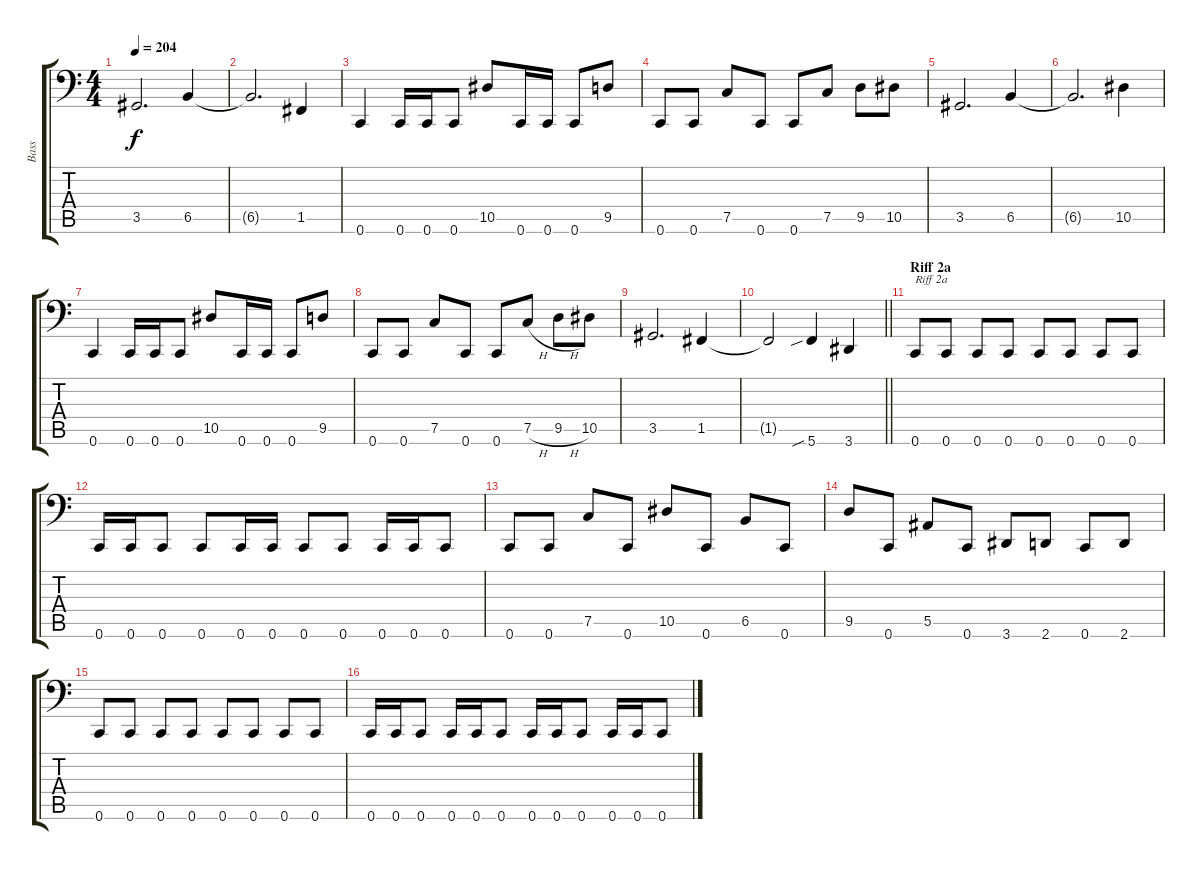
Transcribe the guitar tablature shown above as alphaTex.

\track ("Bass" "Bass") {instrument electricbasspick}
\staff {score tabs}
\tuning (C3 G2 Eb2 Bb1 F1 C1) {hide}
\ts (4 4)
\tempo 204
\clef f4
\ks c
3.5.2{d dy f} 6.5.4 |
6.5{t}.2{d} 1.5.4 |
0.6.4 0.6.16 0.6.16 0.6.8 10.5.8 0.6.16 0.6.16 0.6.8 9.5.8 |
0.6.8 0.6.8 7.5.8 0.6.8 0.6.8 7.5.8 9.5.8 10.5.8 |
3.5.2{d} 6.5.4 |
6.5{t}.2{d} 10.5.4 |
0.6.4 0.6.16 0.6.16 0.6.8 10.5.8 0.6.16 0.6.16 0.6.8 9.5.8 |
0.6.8 0.6.8 7.5.8 0.6.8 0.6.8 7.5{h}.8 9.5{h}.8 10.5.8 |
3.5.2{d} 1.5.4 |
\barLineRight lightlight
1.5{t}.2 5.6{sib}.4 3.6.4 |
\section ("" "Riff 2a")
0.6.8{txt "Riff 2a"} 0.6.8 0.6.8 0.6.8 0.6.8 0.6.8 0.6.8 0.6.8 |
0.6.16 0.6.16 0.6.8 0.6.8 0.6.16 0.6.16 0.6.8 0.6.8 0.6.16 0.6.16 0.6.8 |
0.6.8 0.6.8 7.5.8 0.6.8 10.5.8 0.6.8 6.5.8 0.6.8 |
9.5.8 0.6.8 5.5.8 0.6.8 3.6.8 2.6.8 0.6.8 2.6.8 |
0.6.8 0.6.8 0.6.8 0.6.8 0.6.8 0.6.8 0.6.8 0.6.8 |
0.6.16 0.6.16 0.6.8 0.6.16 0.6.16 0.6.8 0.6.16 0.6.16 0.6.8 0.6.16 0.6.16 0.6.8
